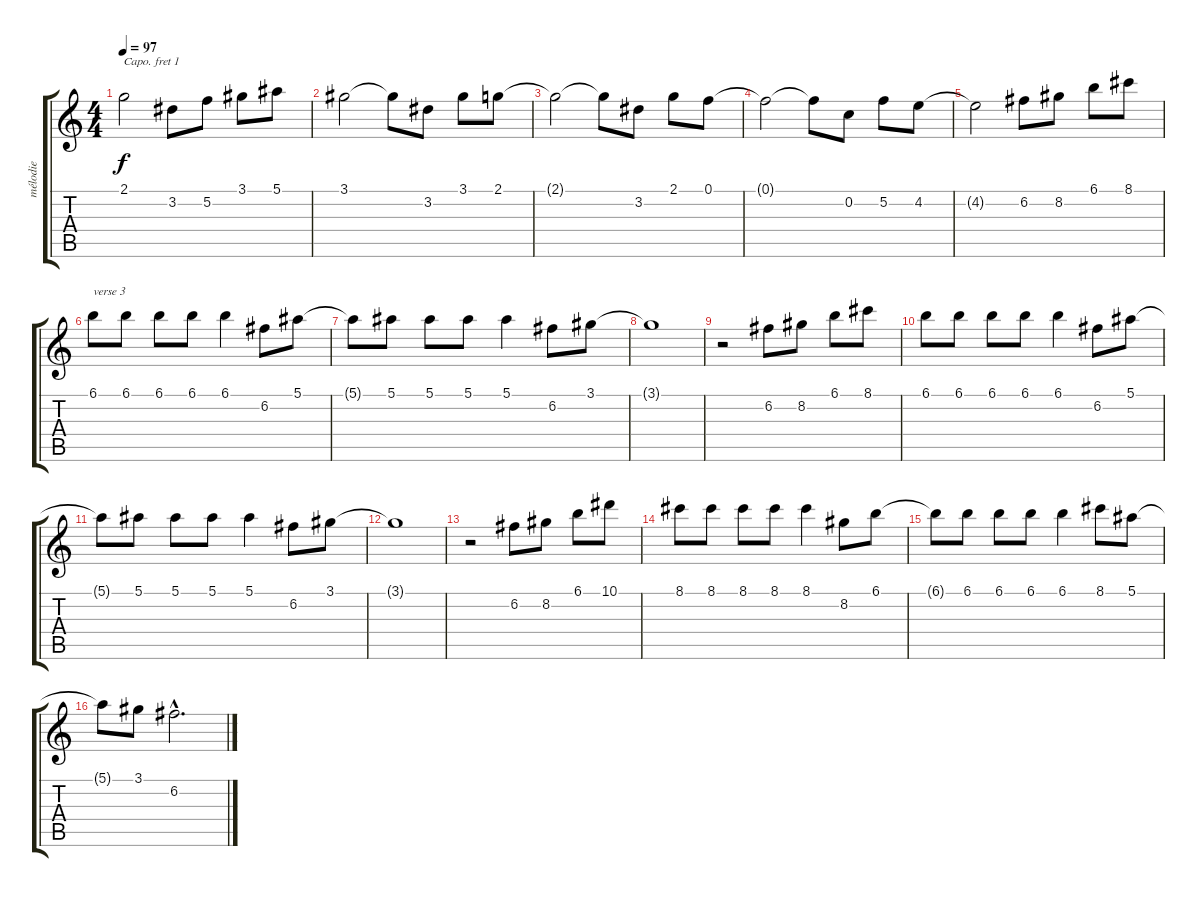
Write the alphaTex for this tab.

\track ("mélodie" "mélodie") {instrument electricguitarjazz}
\staff {score tabs}
\capo 1
\tuning (E4 B3 G3 D3 A2 E2) {hide}
\ts (4 4)
\tempo 97
\clef g2
\ks c
2.1{t}.2{dy f} 3.2.8 5.2.8 3.1.8 5.1.8 |
3.1.2 3.1{t}.8 3.2.8 3.1.8 2.1.8 |
2.1{t}.2 2.1{t}.8 3.2.8 2.1.8 0.1.8 |
0.1{t}.2 0.1{t}.8 0.2.8 5.2.8 4.2.8 |
4.2{t}.2 6.2.8 8.2.8 6.1.8 8.1.8 |
6.1.8{txt "verse 3"} 6.1.8 6.1.8 6.1.8 6.1.4 6.2.8 5.1.8 |
5.1{t}.8 5.1.8 5.1.8 5.1.8 5.1.4 6.2.8 3.1.8 |
3.1{t}.1 |
r.2 6.2.8 8.2.8 6.1.8 8.1.8 |
6.1.8 6.1.8 6.1.8 6.1.8 6.1.4 6.2.8 5.1.8 |
5.1{t}.8 5.1.8 5.1.8 5.1.8 5.1.4 6.2.8 3.1.8 |
3.1{t}.1 |
r.2 6.2.8 8.2.8 6.1.8 10.1.8 |
8.1.8 8.1.8 8.1.8 8.1.8 8.1.4 8.2.8 6.1.8 |
6.1{t}.8 6.1.8 6.1.8 6.1.8 6.1.4 8.1.8 5.1.8 |
5.1{t}.8 3.1.8 6.2{hac}.2{d}
